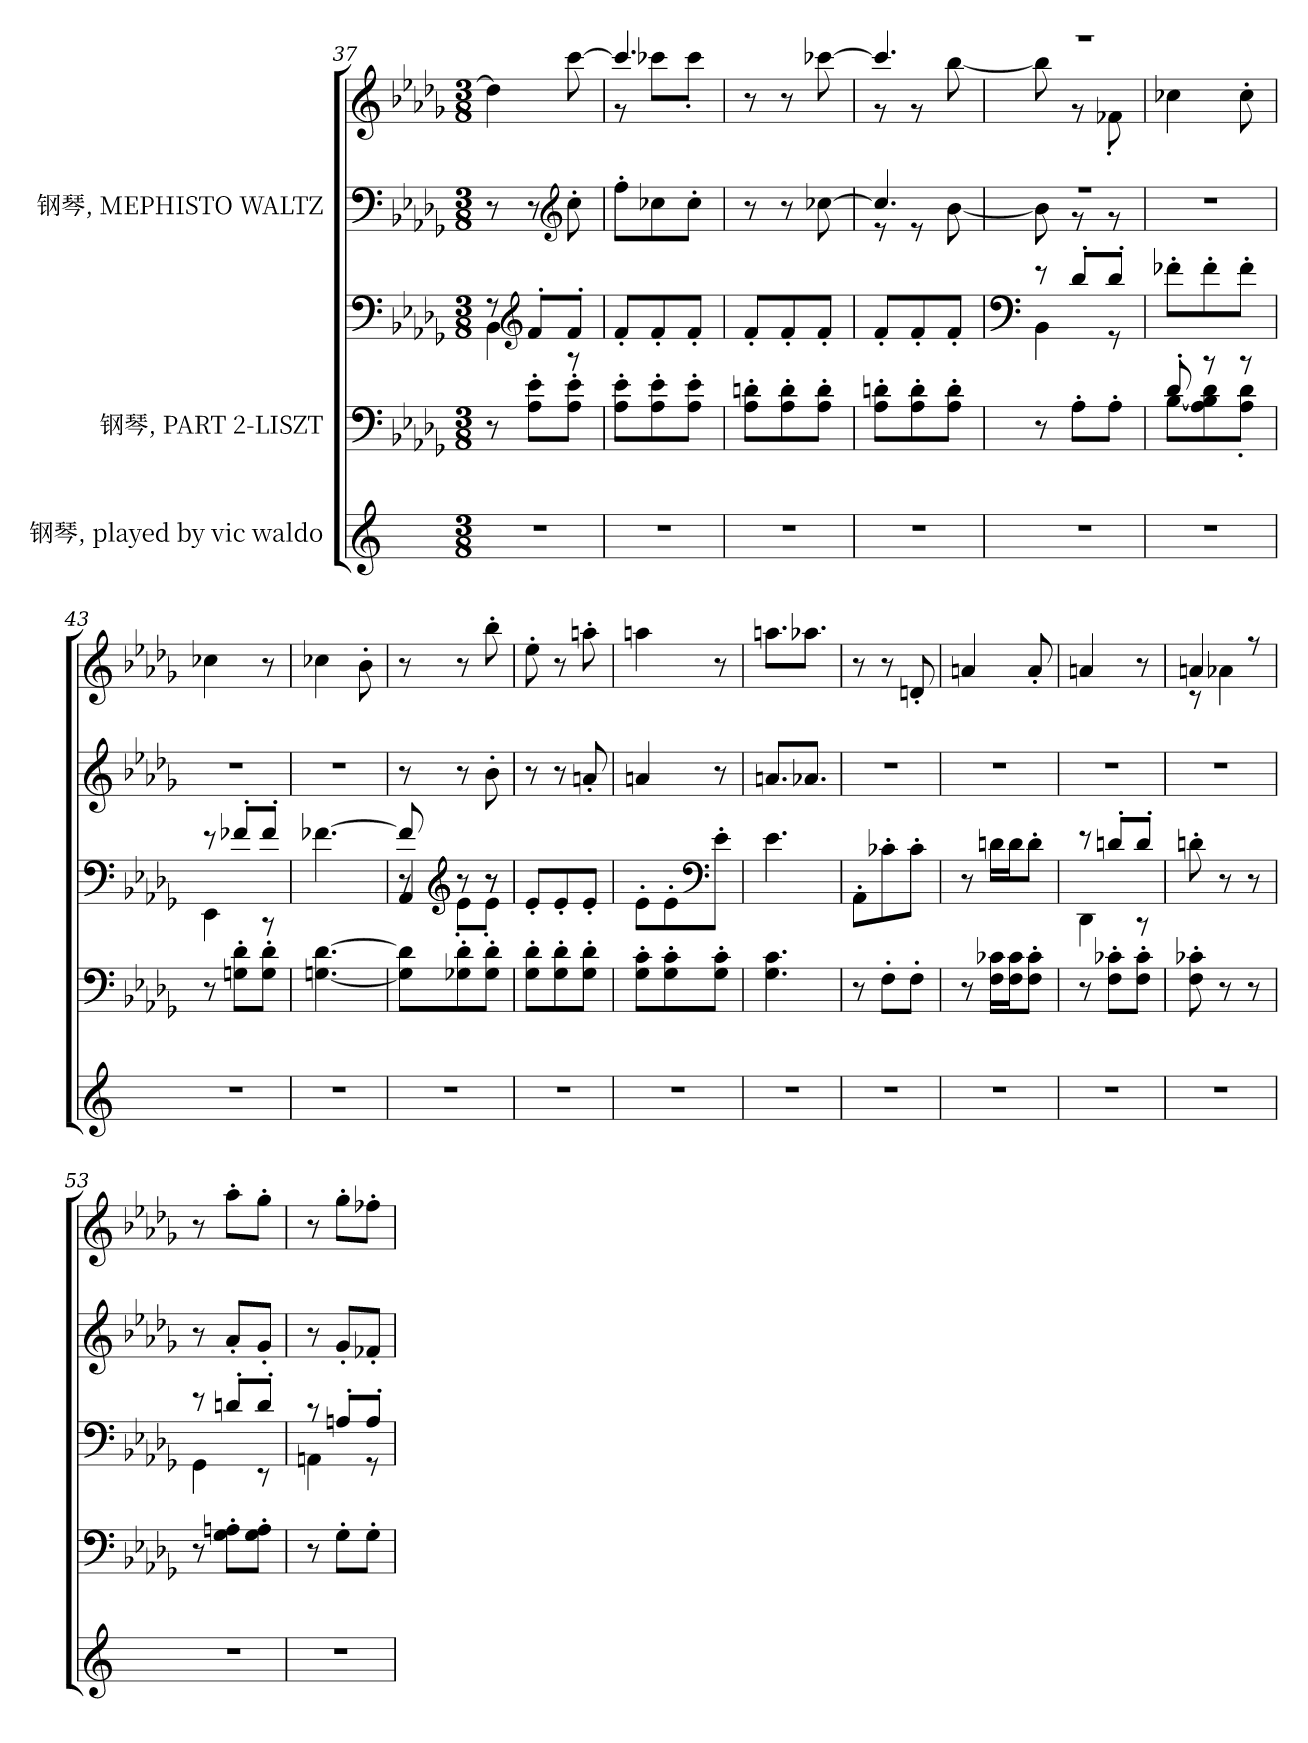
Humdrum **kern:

**kern	**kern	**kern	**kern	**kern
*part3	*part2	*part2	*part1	*part1
*staff5	*staff4	*staff3	*staff2	*staff1
*I"钢琴, played by vic waldo	*I"钢琴, PART 2-LISZT	*	*I"钢琴, MEPHISTO WALTZ	*
*clefG2	*clefF4	*clefF4	*clefF4	*clefG2
*k[]	*k[b-e-a-d-g-]	*k[b-e-a-d-g-]	*k[b-e-a-d-g-]	*k[b-e-a-d-g-]
*M3/8	*M3/8	*M3/8	*M3/8	*M3/8
=37	=37	=37	=37	=37
*	*	*^	*	*
4.r	8r	8r	4BB-\	8r	4dd-\]
*	*	*clefG2	*	*	*
.	8A-\' 8e-\'L	8f'/L	.	8r	.
*	*	*	*	*clefG2	*
.	8A-\' 8e-\'J	8f'/J	8r	8cc'\	[8ccc\
*	*	*v	*v	*	*
=38	=38	=38	=38	=38
*	*	*	*	*^
4.r	8A-\' 8e-\'L	8f'/L	8ff'\L	4.ccc/]	8r
.	8A-\' 8e-\'	8f'/	8cc-X\	.	8ccc-X\L
.	8A-\' 8e-\'J	8f'/J	8cc-'\J	.	8ccc-'\J
*	*	*	*	*v	*v
=39	=39	=39	=39	=39
4.r	8A-\' 8dn\'L	8f'/L	8r	8r
.	8A-\' 8d\'	8f'/	8r	8r
.	8A-\' 8d\'J	8f'/J	[8cc-X\	[8ccc-X\
=40	=40	=40	=40	=40
*	*	*	*^	*^
4.r	8A-\' 8dn\'L	8f'/L	4.cc-/]	8r	4.ccc-/]	8r
.	8A-\' 8d\'	8f'/	.	8r	.	8r
.	8A-\' 8d\'J	8f'/J	.	[8b-\	.	[8bb-\
!!LO:LB:g=z	!!
=41	=41	=41	=41	=41	=41	=41
*	*	*clefF4	*	*	*	*
*	*	*^	*	*	*	*
4.r	8r	8r	4BB-\	4.r	8b-\]	4.r	8bb-\]
.	8A-'\L	8d-'/L	.	.	8r	.	8r
.	8A-'\J	8d-'/J	8r	.	8r	.	8f-X'\
*	*	*v	*v	*	*	*	*
*	*	*	*v	*v	*	*
*	*	*	*	*v	*v
=42	=42	=42	=42	=42
*	*^	*	*	*
4.r	8d-'/	[8B-\L	8f-X'\L	4.r	4cc-X\
.	8r	8A-\ 8B-\] 8d-\	8f-'\	.	.
.	8r	8A-\' 8d-\'J	8f-'\J	.	8cc-'\
*	*v	*v	*	*	*
=43	=43	=43	=43	=43
*	*	*^	*	*
4.r	8r	8r	4EE-\	4.r	4cc-X\
.	8Gn\' 8d-\'L	8f-X'/L	.	.	.
.	8G\' 8d-\'J	8f-'/J	8r	.	8r
*	*	*v	*v	*	*
=44	=44	=44	=44	=44
4.r	[4.Gn\ [4.d-\	[4.f-X\	4.r	4cc-X\
.	.	.	.	8b-'\
=45	=45	=45	=45	=45
*	*	*^	*	*
*	*	*	*^	*	*
4.r	8G\] 8d-\]L	8f-/]	8r	4AA-/	8r	8r
*	*	*clefG2	*	*	*	*
.	8G-X\' 8d-\'	8r	8e-'\L	.	8r	8r
.	8G-\' 8d-\'J	8r	8e-'\J	8r	8b-'\	8bb-'\
*	*	*v	*v	*v	*	*
=46	=46	=46	=46	=46
4.r	8G-\' 8d-\'L	8e-'/L	8r	8ee-'\
.	8G-\' 8d-\'	8e-'/	8r	8r
.	8G-\' 8d-\'J	8e-'/J	8an'/	8aan'\
=47	=47	=47	=47	=47
4.r	8G-\' 8c\'L	8e-'\L	4an/	4aan\
.	8G-\' 8c\'	8e-'\	.	.
*	*	*clefF4	*	*
.	8G-\' 8c\'J	8e-'\J	8r	8r
!!LO:PB:g=z
=48	=48	=48	=48	=48
4.r	4.G-\ 4.c\	4.e-\	8.an/L	8.aan\L
.	.	.	8.a-X/J	8.aa-X\J
=49	=49	=49	=49	=49
4.r	8r	8AA-'\L	4.r	8r
.	8F'\L	8c-X'\	.	8r
.	8F'\J	8c-'\J	.	8dn'/
=50	=50	=50	=50	=50
4.r	8r	8r	4.r	4an/
.	16F\ 16c-X\LL	16dn\LL	.	.
.	16F\ 16c-\J	16d\J	.	.
.	8F\' 8c-\'J	8d'\J	.	8a'/
=51	=51	=51	=51	=51
*	*	*^	*	*
4.r	8r	8r	4DD-\	4.r	4an/
.	8F\' 8c-X\'L	8dn'/L	.	.	.
.	8F\' 8c-\'J	8d'/J	8r	.	8r
*	*	*v	*v	*	*
=52	=52	=52	=52	=52
*	*	*	*	*^
4.r	8F\' 8c-X\'	8dn'\	4.r	4an/	8r
.	8r	8r	.	.	4a-X\
.	8r	8r	.	8r	.
*	*	*	*	*v	*v
=53	=53	=53	=53	=53
*	*	*^	*	*
4.r	8r	8r	4GG-\	8r	8r
.	8G-\' 8An\'L	8dn'/L	.	8a-'/L	8aa-'\L
.	8G-\' 8A\'J	8d'/J	8r	8g-'/J	8gg-'\J
=54	=54	=54	=54	=54	=54
4.r	8r	8r	4AAn\	8r	8r
.	8G-'\L	8An'/L	.	8g-'/L	8gg-'\L
.	8G-'\J	8A'/J	8r	8f-X'/J	8ff-X'\J
*	*	*v	*v	*	*
=	=	=	=	=
*-	*-	*-	*-	*-
